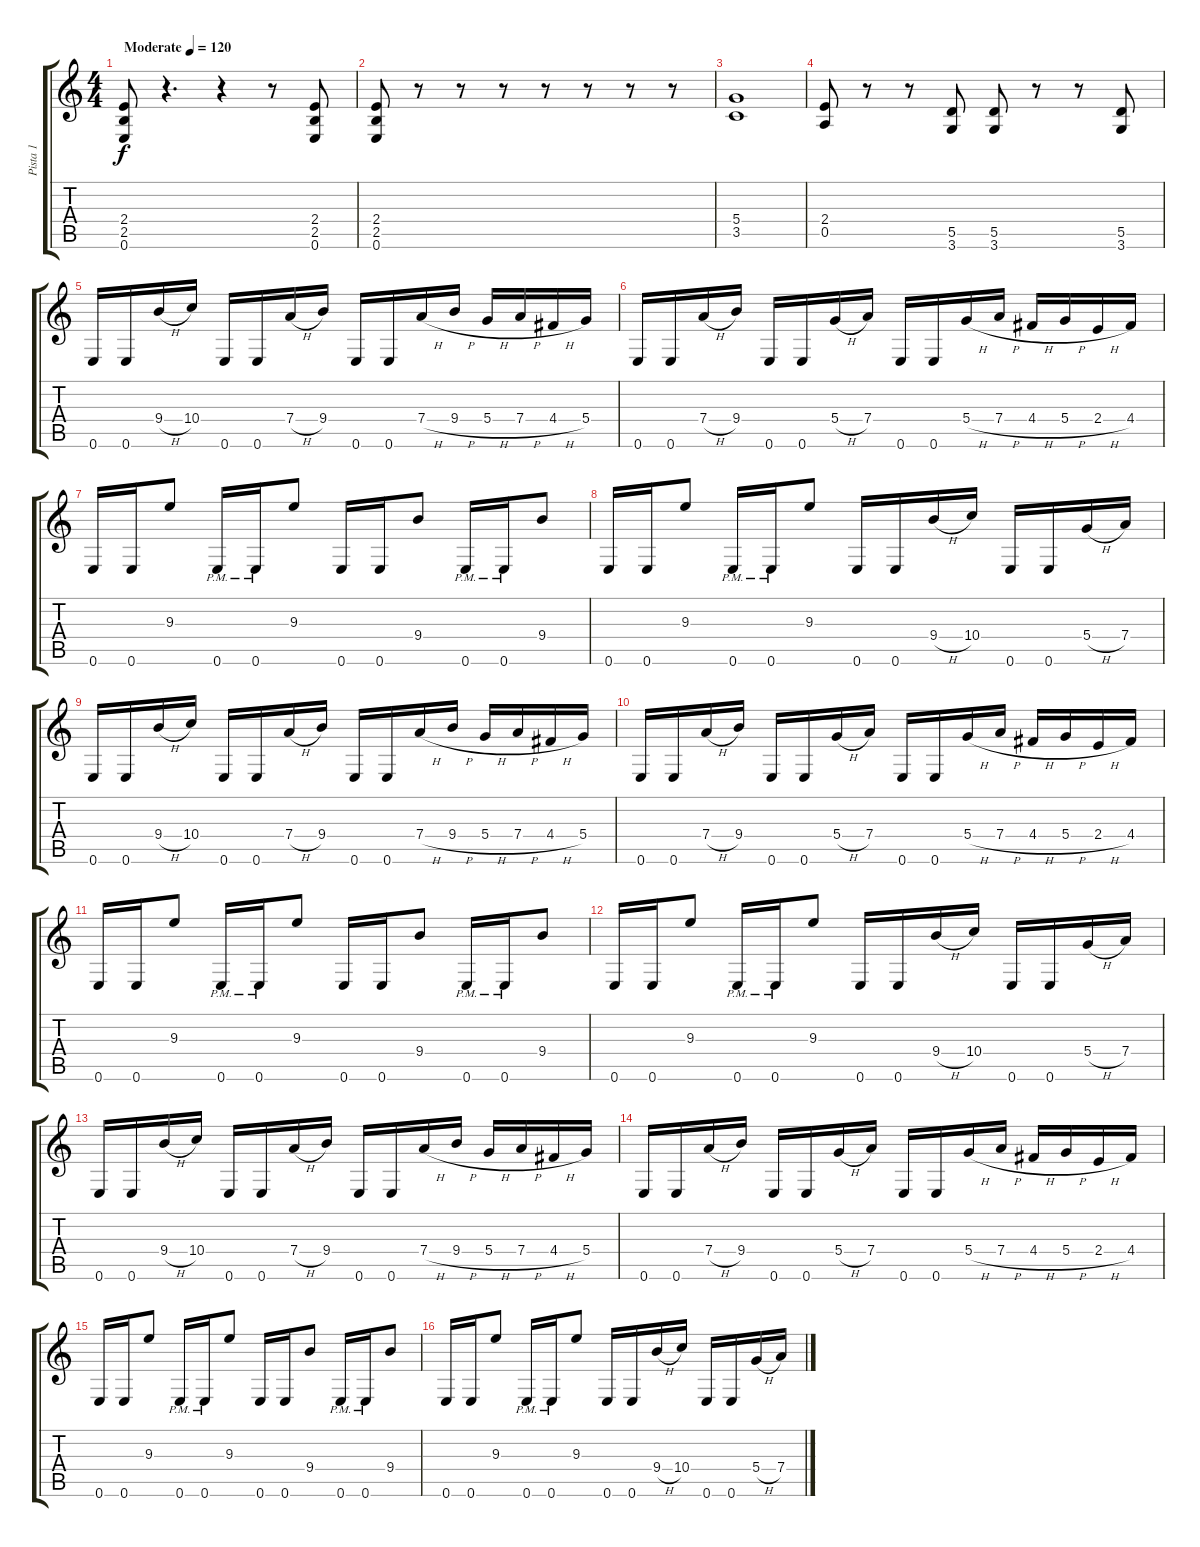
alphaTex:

\track ("Pista 1" "Pista 1") {instrument distortionguitar}
\staff {score tabs}
\tuning (E4 B3 G3 D3 A2 E2) {hide}
\ts (4 4)
\tempo (120 "Moderate")
\clef g2
\ks c
(2.4 2.5 0.6).8{dy f instrument distortionguitar} r.4{d} r.4 r.8 (2.4 2.5 0.6).8 |
(2.4 2.5 0.6).8 r.8 r.8 r.8 r.8 r.8 r.8 r.8 |
(5.4 3.5).1 |
(2.4 0.5).8 r.8 r.8 (5.5 3.6).8 (5.5 3.6).8 r.8 r.8 (5.5 3.6).8 |
0.6.16 0.6.16 9.4{h}.16 10.4.16 0.6.16 0.6.16 7.4{h}.16 9.4.16 0.6.16 0.6.16 7.4{h}.16 9.4{h}.16 5.4{h}.16 7.4{h}.16 4.4{h}.16 5.4.16 |
0.6.16 0.6.16 7.4{h}.16 9.4.16 0.6.16 0.6.16 5.4{h}.16 7.4.16 0.6.16 0.6.16 5.4{h}.16 7.4{h}.16 4.4{h}.16 5.4{h}.16 2.4{h}.16 4.4.16 |
0.6.16 0.6.16 9.3.8 0.6{pm}.16 0.6{pm}.16 9.3.8 0.6.16 0.6.16 9.4.8 0.6{pm}.16 0.6{pm}.16 9.4.8 |
0.6.16 0.6.16 9.3.8 0.6{pm}.16 0.6{pm}.16 9.3.8 0.6.16 0.6.16 9.4{h}.16 10.4.16 0.6.16 0.6.16 5.4{h}.16 7.4.16 |
0.6.16 0.6.16 9.4{h}.16 10.4.16 0.6.16 0.6.16 7.4{h}.16 9.4.16 0.6.16 0.6.16 7.4{h}.16 9.4{h}.16 5.4{h}.16 7.4{h}.16 4.4{h}.16 5.4.16 |
0.6.16 0.6.16 7.4{h}.16 9.4.16 0.6.16 0.6.16 5.4{h}.16 7.4.16 0.6.16 0.6.16 5.4{h}.16 7.4{h}.16 4.4{h}.16 5.4{h}.16 2.4{h}.16 4.4.16 |
0.6.16 0.6.16 9.3.8 0.6{pm}.16 0.6{pm}.16 9.3.8 0.6.16 0.6.16 9.4.8 0.6{pm}.16 0.6{pm}.16 9.4.8 |
0.6.16 0.6.16 9.3.8 0.6{pm}.16 0.6{pm}.16 9.3.8 0.6.16 0.6.16 9.4{h}.16 10.4.16 0.6.16 0.6.16 5.4{h}.16 7.4.16 |
0.6.16 0.6.16 9.4{h}.16 10.4.16 0.6.16 0.6.16 7.4{h}.16 9.4.16 0.6.16 0.6.16 7.4{h}.16 9.4{h}.16 5.4{h}.16 7.4{h}.16 4.4{h}.16 5.4.16 |
0.6.16 0.6.16 7.4{h}.16 9.4.16 0.6.16 0.6.16 5.4{h}.16 7.4.16 0.6.16 0.6.16 5.4{h}.16 7.4{h}.16 4.4{h}.16 5.4{h}.16 2.4{h}.16 4.4.16 |
0.6.16 0.6.16 9.3.8 0.6{pm}.16 0.6{pm}.16 9.3.8 0.6.16 0.6.16 9.4.8 0.6{pm}.16 0.6{pm}.16 9.4.8 |
0.6.16 0.6.16 9.3.8 0.6{pm}.16 0.6{pm}.16 9.3.8 0.6.16 0.6.16 9.4{h}.16 10.4.16 0.6.16 0.6.16 5.4{h}.16 7.4.16
